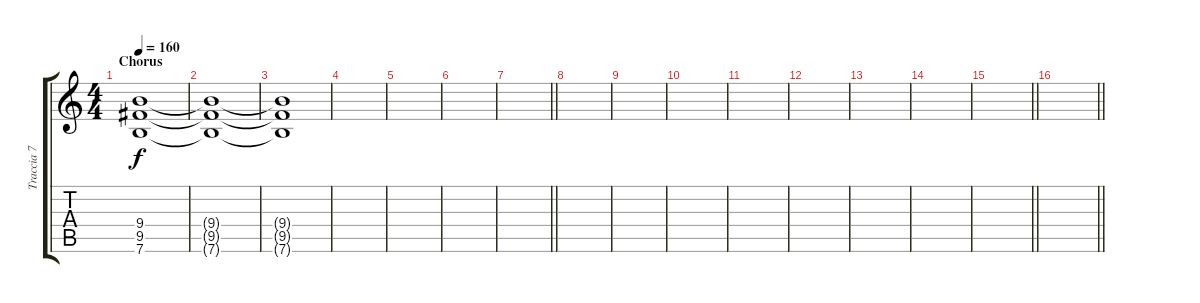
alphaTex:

\track ("Traccia 7" "Traccia 7") {instrument overdrivenguitar}
\staff {score tabs}
\tuning (E4 B3 G3 D3 A2 E2) {hide}
\ts (4 4)
\section ("" "Chorus")
\tempo 160
\clef g2
\ks c
(9.4 9.5 7.6).1{dy f} |
(9.4{t} 9.5{t} 7.6{t}).1{volume 0} |
(9.4{t} 9.5{t} 7.6{t}).1 |
|
|
|
\barLineRight lightlight
|
|
|
|
|
|
|
|
\barLineRight lightlight
|
\barLineRight lightlight
